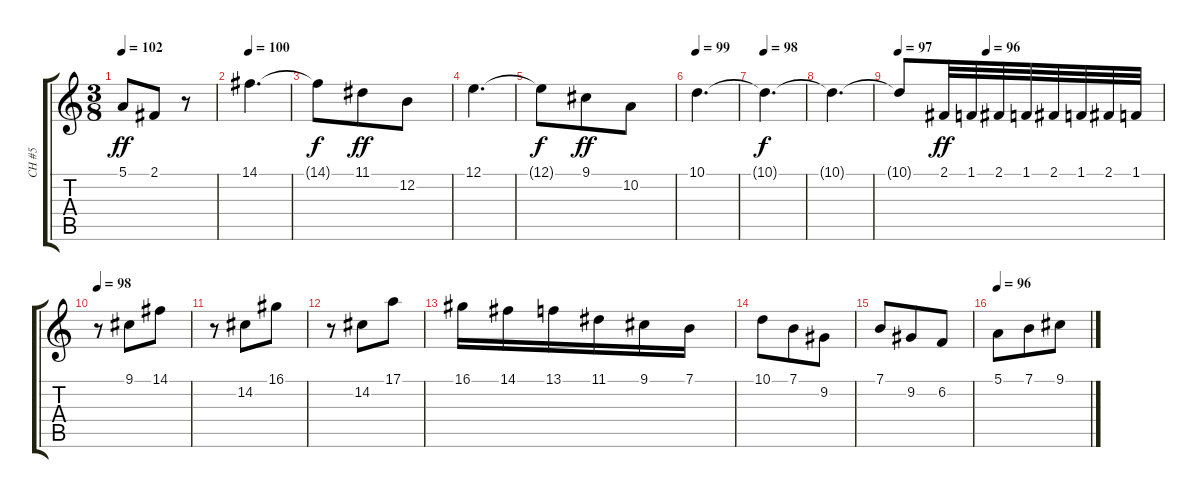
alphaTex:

\track ("CH #5" "CH #5") {instrument stringensemble1}
\staff {score tabs}
\tuning (E4 B3 G3 D3 A2 E2) {hide}
\ts (3 8)
\tempo 102
\clef g2
\ks c
5.1.8{dy ff} 2.1.8 r.8 |
\tempo 100
14.1.4{d} |
14.1{t}.8{dy f} 11.1.8{dy ff} 12.2.8 |
12.1.4{d} |
12.1{t}.8{dy f} 9.1.8{dy ff} 10.2.8 |
\tempo 99
10.1.4{d} |
\tempo 98
10.1{t}.4{d dy f} |
10.1{t}.4{d} |
\tempo 97
\tempo (96 0.3333333333333333)
10.1{t}.8 2.1.32{dy ff} 1.1.32 2.1.32 1.1.32 2.1.32 1.1.32 2.1.32 1.1.32 |
\tempo 98
r.8 9.1.8 14.1.8 |
r.8 14.2.8 16.1.8 |
r.8 14.2.8 17.1.8 |
16.1.16 14.1.16 13.1.16 11.1.16 9.1.16 7.1.16 |
10.1.8 7.1.8 9.2.8 |
7.1.8 9.2.8 6.2.8 |
\tempo 96
5.1.8 7.1.8 9.1.8
